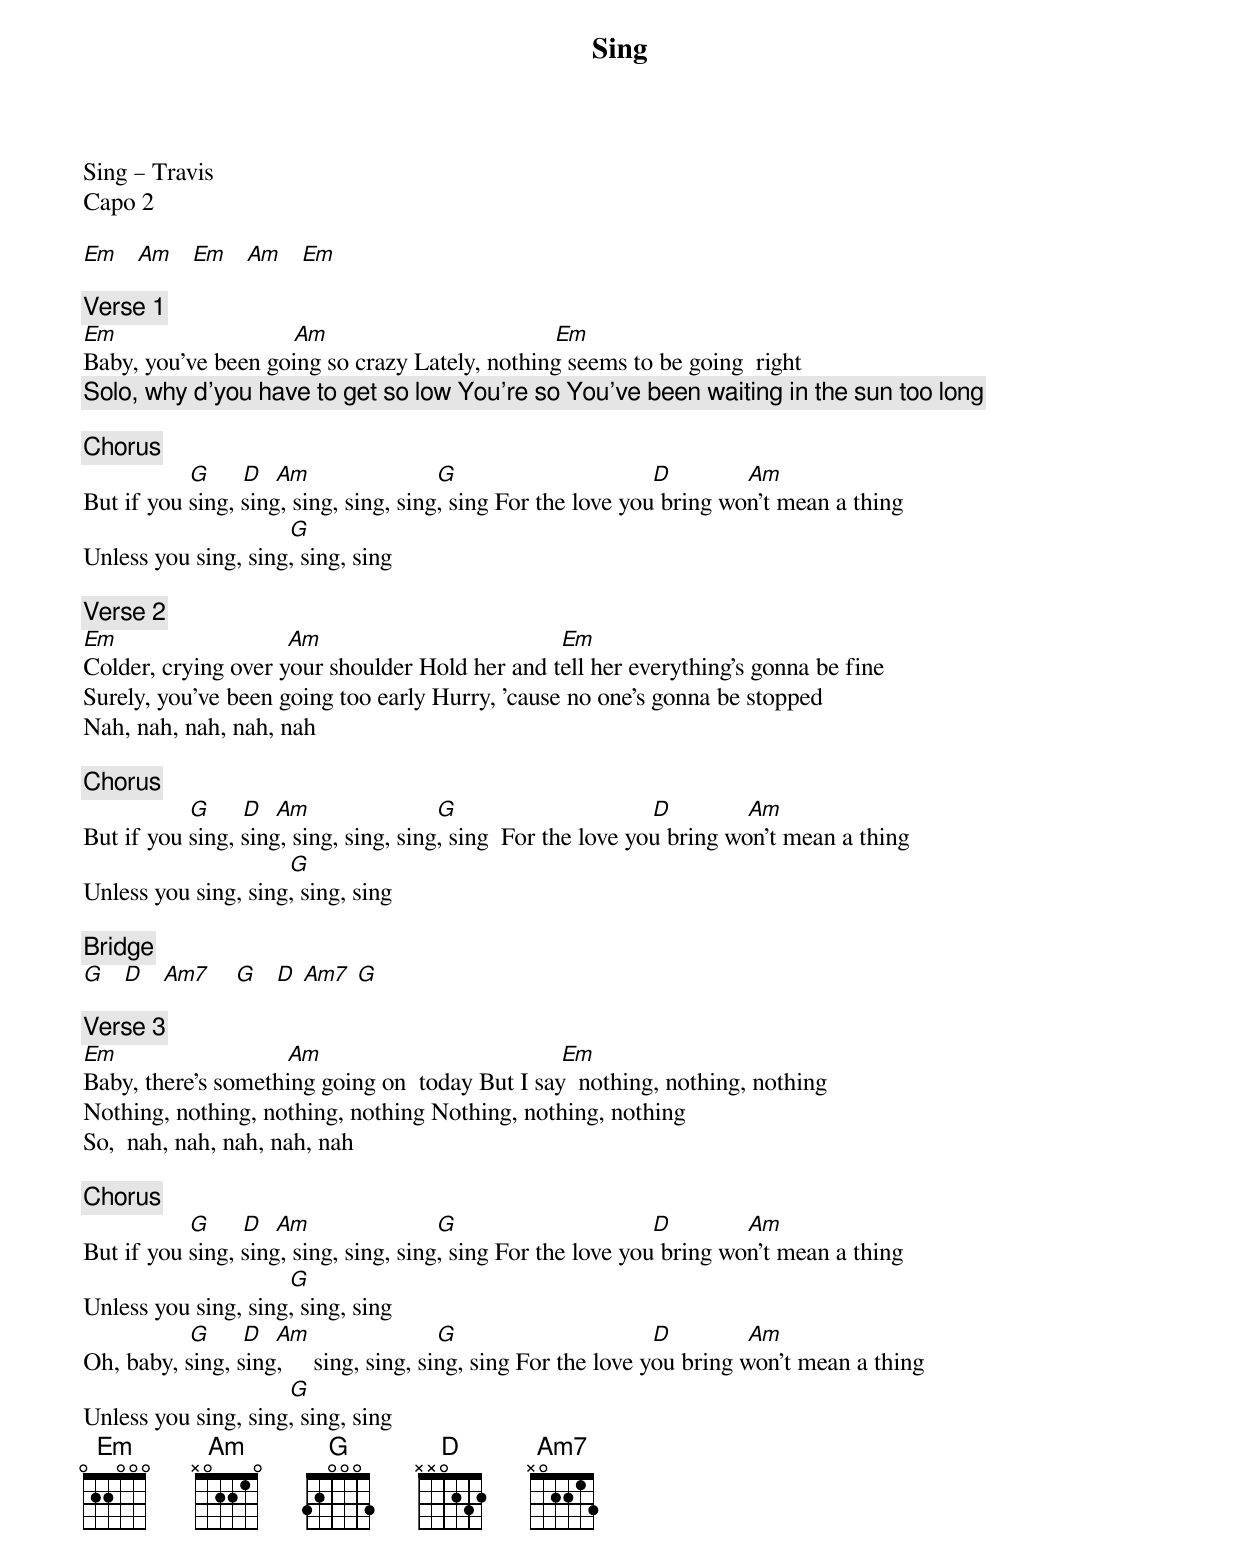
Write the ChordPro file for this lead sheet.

{title: Sing}
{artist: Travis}
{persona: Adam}
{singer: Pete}
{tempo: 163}
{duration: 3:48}
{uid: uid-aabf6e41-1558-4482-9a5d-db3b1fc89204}
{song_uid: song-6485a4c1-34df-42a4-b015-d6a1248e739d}



Sing – Travis
Capo 2

[Em]   [Am]   [Em]   [Am]	  [Em]

{comment: Verse 1}
[Em]                         			[Am]			                                 [Em]
Baby, you've been going so crazy	Lately, nothing seems to be going  right
{comment: Solo, why d'you have to get so low	You're so	You've been waiting in the sun too long}

{comment: Chorus}
                	[G]     [D] 	[Am]                  		[G]			                            [D]            [Am]
But if you sing, sing, sing, sing, sing, sing	For the love you bring won't mean a thing
                             				[G]
Unless you sing, sing, sing, sing

{comment: Verse 2}
[Em]                         		[Am]			                                 		[Em]
Colder, crying over your shoulder	Hold her and tell her everything's gonna be fine
Surely, you've been going too early	Hurry, 'cause no one's gonna be stopped
Nah, nah, nah, nah, nah

{comment: Chorus}
                	[G]     [D] 	[Am]                  		[G]			                            [D]            [Am]
But if you sing, sing, sing, sing, sing, sing  For the love you bring won't mean a thing
                             				[G]
Unless you sing, sing, sing, sing

{comment: Bridge}
[G]   [D]   [Am7]    [G]   [D]	[Am7]	[G]

{comment: Verse 3}
[Em]                         		[Am]			                                 		[Em]
Baby, there's something going on  today	But I say  nothing, nothing, nothing
Nothing, nothing, nothing, nothing	Nothing, nothing, nothing
So,  nah, nah, nah, nah, nah

{comment: Chorus}
                	[G]     [D] 	[Am]                  		[G]			                            [D]            [Am]
But if you sing, sing, sing, sing, sing, sing	For the love you bring won't mean a thing
                             				[G]
Unless you sing, sing, sing, sing
                	[G]     [D] 	[Am]                  		[G]			                            [D]            [Am]
Oh, baby, sing, sing,     sing, sing, sing, sing For the love you bring won’t mean a thing
                             				[G]
Unless you sing, sing, sing, sing
